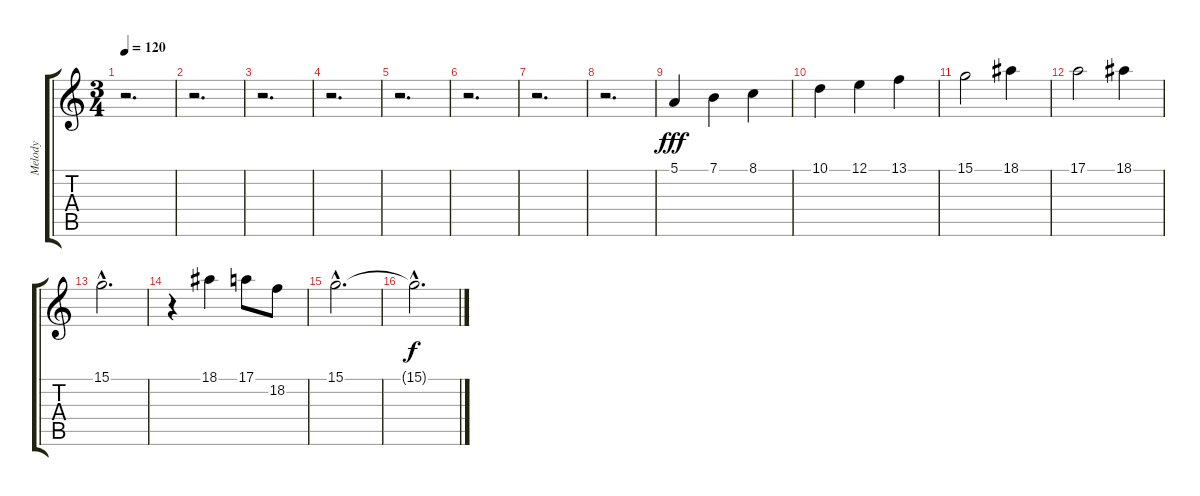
\track ("Melody" "Melody") {instrument ocarina}
\staff {score tabs}
\tuning (E4 B3 G3 D3 A2 E2) {hide}
\ts (3 4)
\tempo 120
\clef g2
\ks c
r.2{d dy fff} |
r.2{d} |
r.2{d} |
r.2{d} |
r.2{d} |
r.2{d} |
r.2{d} |
r.2{d} |
5.1.4 7.1.4 8.1.4 |
10.1.4 12.1.4 13.1.4 |
15.1.2 18.1.4 |
17.1.2 18.1.4 |
15.1{hac}.2{d} |
r.4 18.1.4 17.1.8 18.2.8 |
15.1{hac}.2{d} |
15.1{hac t}.2{d dy f}
